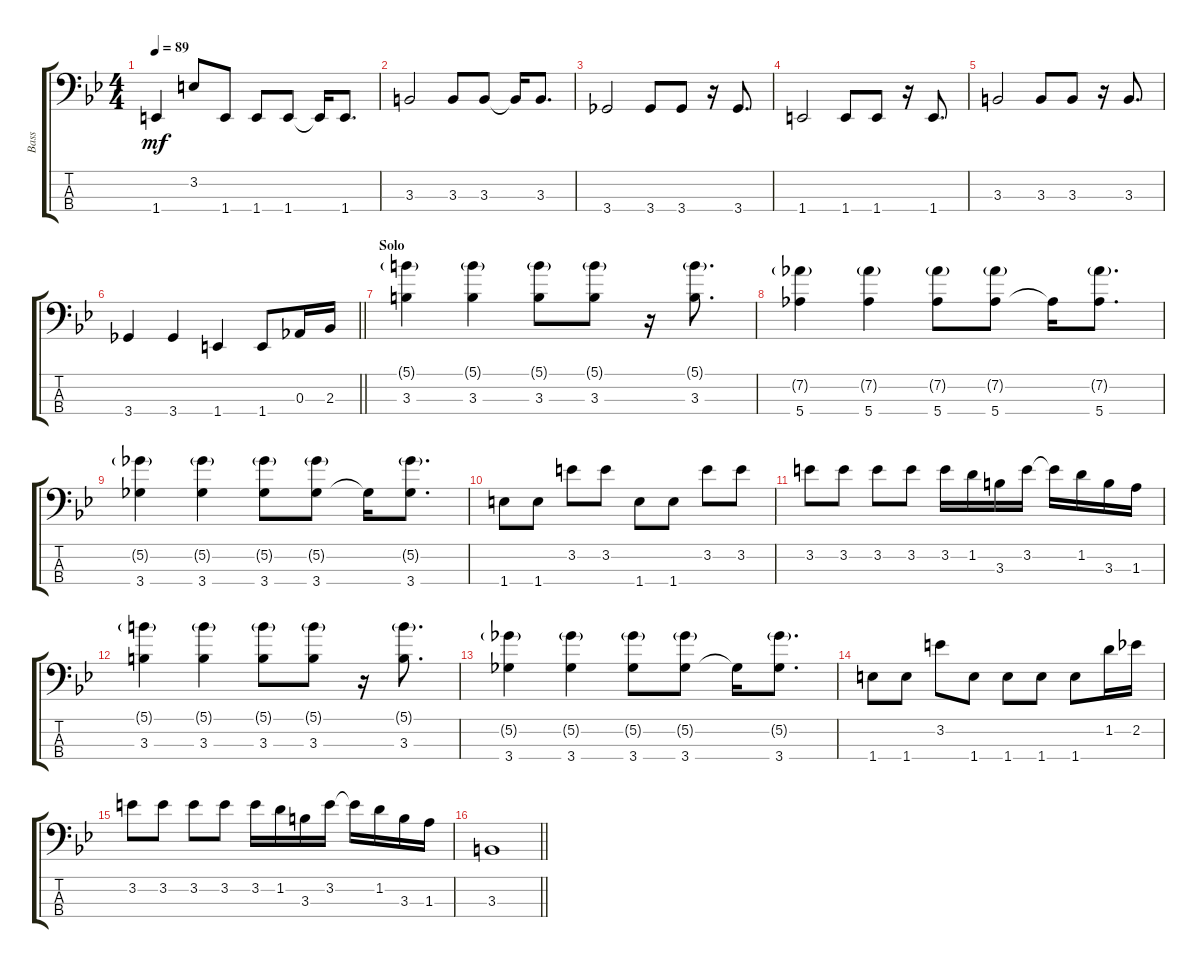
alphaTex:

\track ("Bass" "Bass") {instrument electricbasspick}
\staff {score tabs}
\tuning (Gb2 Db2 Ab1 Eb1) {hide}
\ts (4 4)
\tempo 89
\clef f4
\ks bb
1.4.4{dy mf} 3.2.8 1.4.8 1.4.8 1.4.8 1.4{t}.16 1.4.8{d} |
3.3.2 3.3.8 3.3.8 3.3{t}.16 3.3.8{d} |
3.4.2 3.4.8 3.4.8 r.16 3.4.8{d} |
1.4.2 1.4.8 1.4.8 r.16 1.4.8{d} |
3.3.2 3.3.8 3.3.8 r.16 3.3.8{d} |
\barLineRight lightlight
3.4.4 3.4.4 1.4.4 1.4.8 0.3.16 2.3.16 |
\section ("" "Solo")
(5.1{g} 3.3).4{ot 8vb} (5.1{g} 3.3).4{ot 8vb} (5.1{g} 3.3).8{ot 8vb} (5.1{g} 3.3).8{ot 8vb} r.16 (5.1{g} 3.3).8{d ot 8vb} |
(7.2{g} 5.4).4{ot 8vb} (7.2{g} 5.4).4{ot 8vb} (7.2{g} 5.4).8{ot 8vb} (7.2{g} 5.4).8{ot 8vb} 5.4{t}.16{ot 8vb} (7.2{g} 5.4).8{d ot 8vb} |
(5.2{g} 3.4).4{ot 8vb} (5.2{g} 3.4).4{ot 8vb} (5.2{g} 3.4).8{ot 8vb} (5.2{g} 3.4).8{ot 8vb} 3.4{t}.16{ot 8vb} (5.2{g} 3.4).8{d ot 8vb} |
1.4.8{ot 8vb} 1.4.8{ot 8vb} 3.2.8{ot 8vb} 3.2.8{ot 8vb} 1.4.8{ot 8vb} 1.4.8{ot 8vb} 3.2.8{ot 8vb} 3.2.8{ot 8vb} |
3.2.8{ot 8vb} 3.2.8{ot 8vb} 3.2.8{ot 8vb} 3.2.8{ot 8vb} 3.2.16{ot 8vb} 1.2.16{ot 8vb} 3.3.16{ot 8vb} 3.2.16{ot 8vb} 3.2{t}.16{ot 8vb} 1.2.16{ot 8vb} 3.3.16{ot 8vb} 1.3.16{ot 8vb} |
(5.1{g} 3.3).4{ot 8vb} (5.1{g} 3.3).4{ot 8vb} (5.1{g} 3.3).8{ot 8vb} (5.1{g} 3.3).8{ot 8vb} r.16 (5.1{g} 3.3).8{d ot 8vb} |
(5.2{g} 3.4).4{ot 8vb} (5.2{g} 3.4).4{ot 8vb} (5.2{g} 3.4).8{ot 8vb} (5.2{g} 3.4).8{ot 8vb} 3.4{t}.16{ot 8vb} (5.2{g} 3.4).8{d ot 8vb} |
1.4.8{ot 8vb} 1.4.8{ot 8vb} 3.2.8{ot 8vb} 1.4.8{ot 8vb} 1.4.8{ot 8vb} 1.4.8{ot 8vb} 1.4.8{ot 8vb} 1.2.16{ot 8vb} 2.2.16{ot 8vb} |
3.2.8{ot 8vb} 3.2.8{ot 8vb} 3.2.8{ot 8vb} 3.2.8{ot 8vb} 3.2.16{ot 8vb} 1.2.16{ot 8vb} 3.3.16{ot 8vb} 3.2.16{ot 8vb} 3.2{t}.16{ot 8vb} 1.2.16{ot 8vb} 3.3.16{ot 8vb} 1.3.16{ot 8vb} |
\barLineRight lightlight
3.3.1
